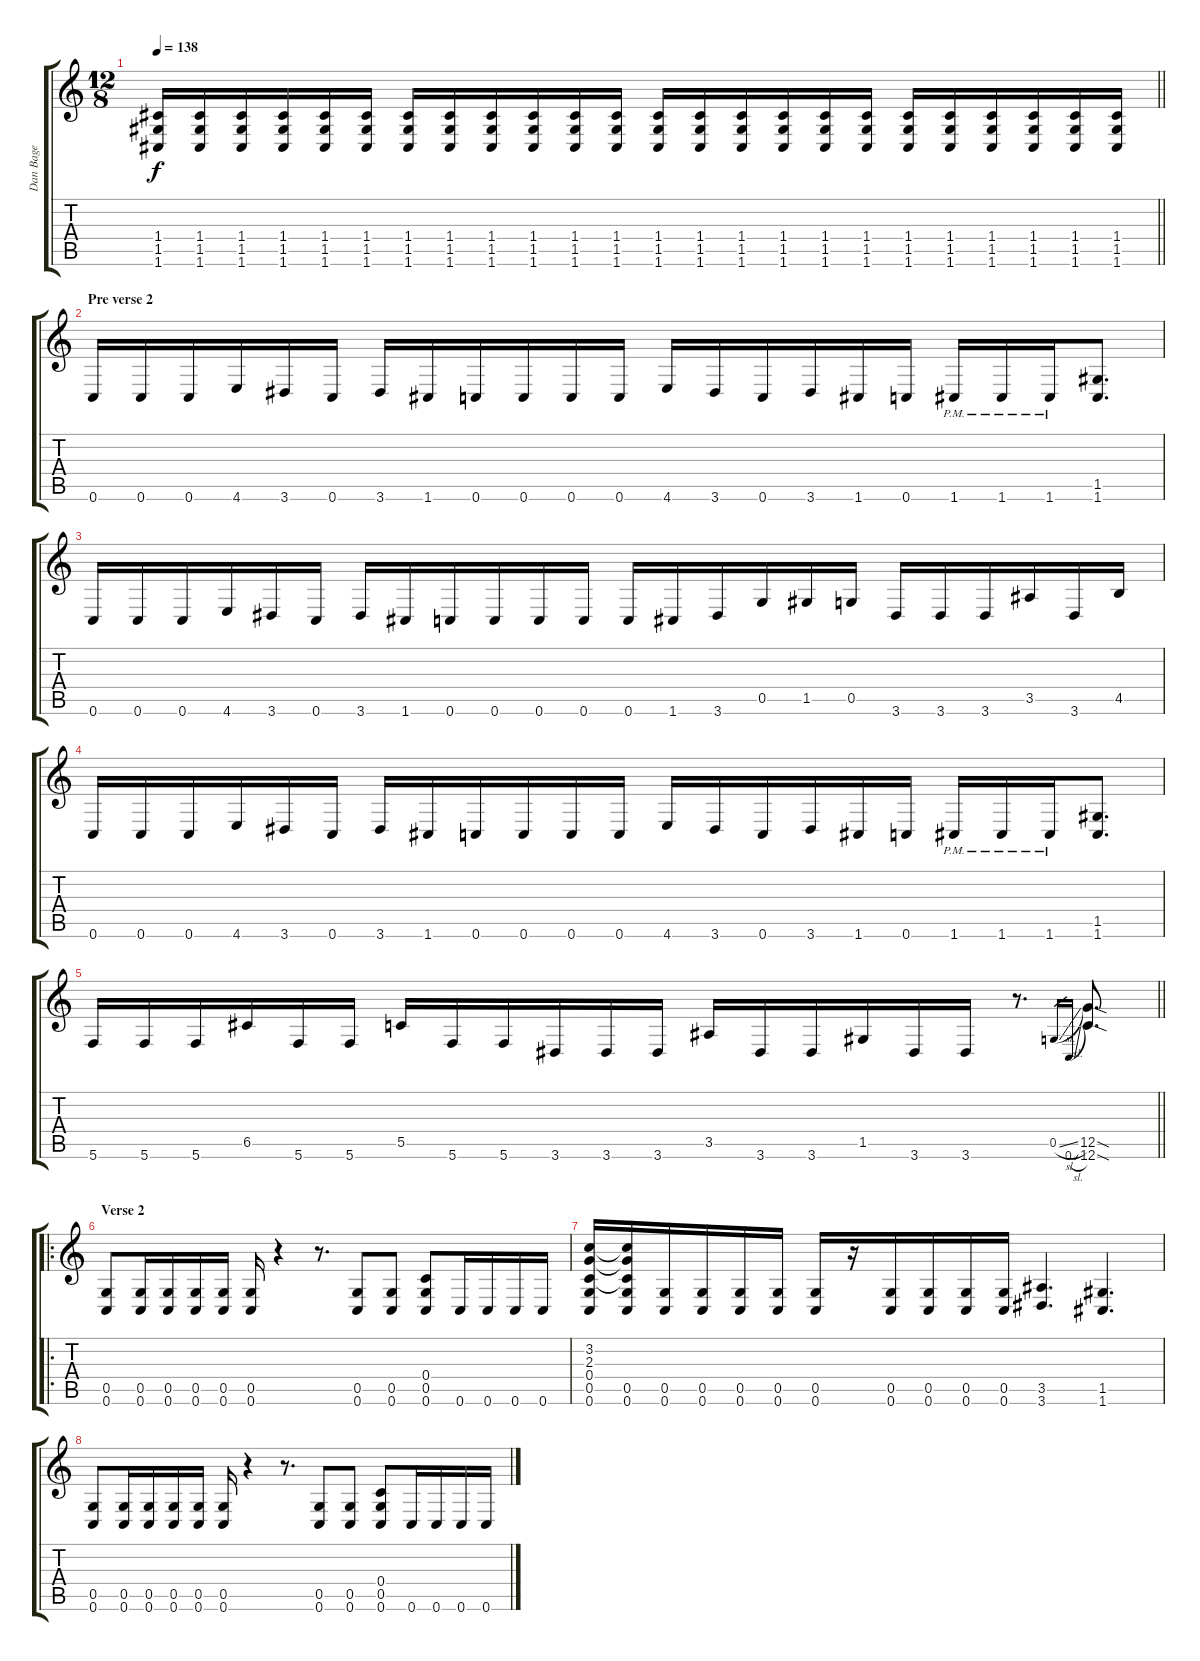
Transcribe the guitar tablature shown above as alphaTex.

\track ("Dan Bage" "Dan Bage") {instrument distortionguitar}
\staff {score tabs}
\tuning (D4 A3 F3 C3 G2 C2) {hide}
\ts (12 8)
\tempo 138
\clef g2
\barLineRight lightlight
\ks c
(1.4 1.5 1.6).16{dy f} (1.4 1.5 1.6).16 (1.4 1.5 1.6).16 (1.4 1.5 1.6).16 (1.4 1.5 1.6).16 (1.4 1.5 1.6).16 (1.4 1.5 1.6).16 (1.4 1.5 1.6).16 (1.4 1.5 1.6).16 (1.4 1.5 1.6).16 (1.4 1.5 1.6).16 (1.4 1.5 1.6).16 (1.4 1.5 1.6).16 (1.4 1.5 1.6).16 (1.4 1.5 1.6).16 (1.4 1.5 1.6).16 (1.4 1.5 1.6).16 (1.4 1.5 1.6).16 (1.4 1.5 1.6).16 (1.4 1.5 1.6).16 (1.4 1.5 1.6).16 (1.4 1.5 1.6).16 (1.4 1.5 1.6).16 (1.4 1.5 1.6).16 |
\section ("" "Pre verse 2")
0.6.16 0.6.16 0.6.16 4.6.16 3.6.16 0.6.16 3.6.16 1.6.16 0.6.16 0.6.16 0.6.16 0.6.16 4.6.16 3.6.16 0.6.16 3.6.16 1.6.16 0.6.16 1.6{pm}.16 1.6{pm}.16 1.6{pm}.16 (1.5 1.6).8{d} |
0.6.16 0.6.16 0.6.16 4.6.16 3.6.16 0.6.16 3.6.16 1.6.16 0.6.16 0.6.16 0.6.16 0.6.16 0.6.16 1.6.16 3.6.16 0.5.16 1.5.16 0.5.16 3.6.16 3.6.16 3.6.16 3.5.16 3.6.16 4.5.16 |
0.6.16 0.6.16 0.6.16 4.6.16 3.6.16 0.6.16 3.6.16 1.6.16 0.6.16 0.6.16 0.6.16 0.6.16 4.6.16 3.6.16 0.6.16 3.6.16 1.6.16 0.6.16 1.6{pm}.16 1.6{pm}.16 1.6{pm}.16 (1.5 1.6).8{d} |
\barLineRight lightlight
5.6.16 5.6.16 5.6.16 6.5.16 5.6.16 5.6.16 5.5.16 5.6.16 5.6.16 3.6.16 3.6.16 3.6.16 3.5.16 3.6.16 3.6.16 1.5.16 3.6.16 3.6.16 r.8{d} 0.5{sl}.16{gr} 0.6{sl}.16{gr} (12.5{sod} 12.6{sod}).8{d} |
\ro
\section ("" "Verse 2")
(0.5 0.6).8 (0.5 0.6).16 (0.5 0.6).16 (0.5 0.6).16 (0.5 0.6).16 (0.5 0.6).16 r.4 r.8{d} (0.5 0.6).8 (0.5 0.6).8 (0.4 0.5 0.6).8 0.6.16 0.6.16 0.6.16 0.6.16 |
(3.2 2.3 0.4 0.5 0.6).16 (3.2{t} 2.3{t} 0.4{t} 0.5 0.6).16 (0.5 0.6).16 (0.5 0.6).16 (0.5 0.6).16 (0.5 0.6).16 (0.5 0.6).16 r.16 (0.5 0.6).16 (0.5 0.6).16 (0.5 0.6).16 (0.5 0.6).16 (3.5 3.6).4{d} (1.5 1.6).4{d} |
(0.5 0.6).8 (0.5 0.6).16 (0.5 0.6).16 (0.5 0.6).16 (0.5 0.6).16 (0.5 0.6).16 r.4 r.8{d} (0.5 0.6).8 (0.5 0.6).8 (0.4 0.5 0.6).8 0.6.16 0.6.16 0.6.16 0.6.16
